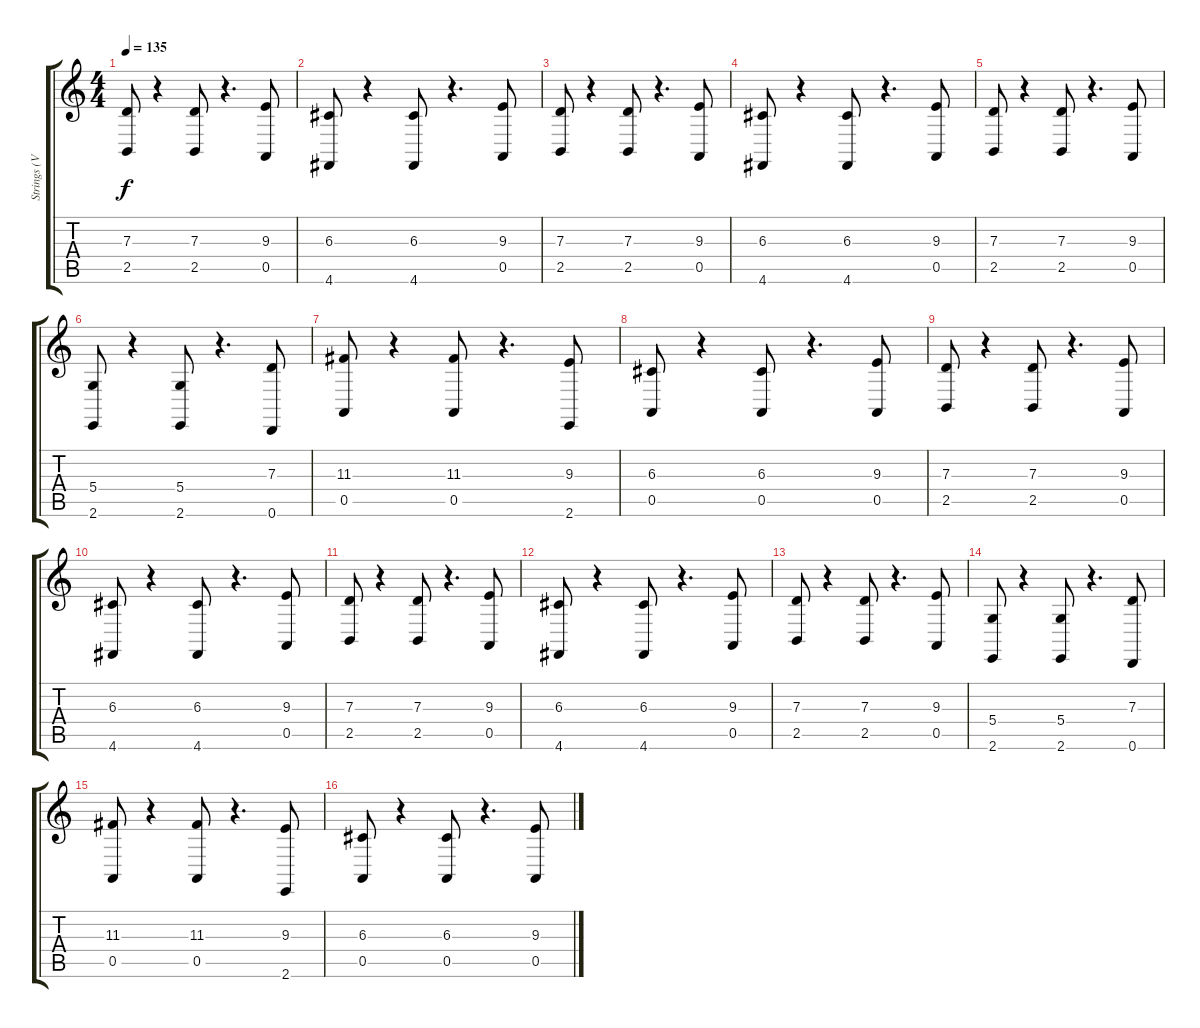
\track ("Strings (Violin + Cello) I" "Strings (V") {instrument stringensemble1}
\staff {score tabs}
\tuning (E4 B3 G3 D3 A2 D2) {hide}
\ts (4 4)
\tempo 135
\clef g2
\ks c
(7.3 2.5).8{dy f} r.4 (7.3 2.5).8 r.4{d} (9.3 0.5).8 |
(6.3 4.6).8 r.4 (6.3 4.6).8 r.4{d} (9.3 0.5).8 |
(7.3 2.5).8 r.4 (7.3 2.5).8 r.4{d} (9.3 0.5).8 |
(6.3 4.6).8 r.4 (6.3 4.6).8 r.4{d} (9.3 0.5).8 |
(7.3 2.5).8 r.4 (7.3 2.5).8 r.4{d} (9.3 0.5).8 |
(5.4 2.6).8 r.4 (5.4 2.6).8 r.4{d} (7.3 0.6).8 |
(11.3 0.5).8 r.4 (11.3 0.5).8 r.4{d} (9.3 2.6).8 |
(6.3 0.5).8 r.4 (6.3 0.5).8 r.4{d} (9.3 0.5).8 |
(7.3 2.5).8 r.4 (7.3 2.5).8 r.4{d} (9.3 0.5).8 |
(6.3 4.6).8 r.4 (6.3 4.6).8 r.4{d} (9.3 0.5).8 |
(7.3 2.5).8 r.4 (7.3 2.5).8 r.4{d} (9.3 0.5).8 |
(6.3 4.6).8 r.4 (6.3 4.6).8 r.4{d} (9.3 0.5).8 |
(7.3 2.5).8 r.4 (7.3 2.5).8 r.4{d} (9.3 0.5).8 |
(5.4 2.6).8 r.4 (5.4 2.6).8 r.4{d} (7.3 0.6).8 |
(11.3 0.5).8 r.4 (11.3 0.5).8 r.4{d} (9.3 2.6).8 |
(6.3 0.5).8 r.4 (6.3 0.5).8 r.4{d} (9.3 0.5).8
